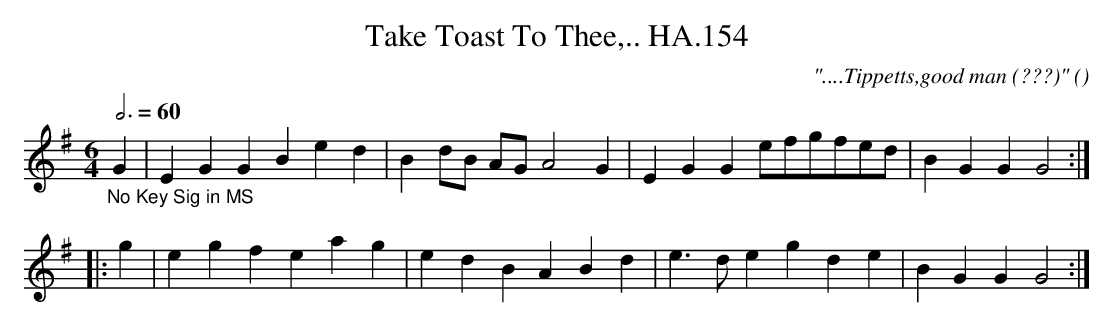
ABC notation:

X:1
T:Take Toast To Thee,.. HA.154
M:6/4
L:1/8
Q:3/4=60
C:"....Tippetts,good man (???)"
O:
K:G
"_No Key Sig in MS"G2|E2G2G2B2e2d2|\
B2 dB AG A4G2|E2G2G2 efgfed|B2G2G2G4:|
|:g2|e2g2f2e2a2g2|e2d2B2A2B2d2|\
e3de2g2d2e2|B2G2G2G4:|
